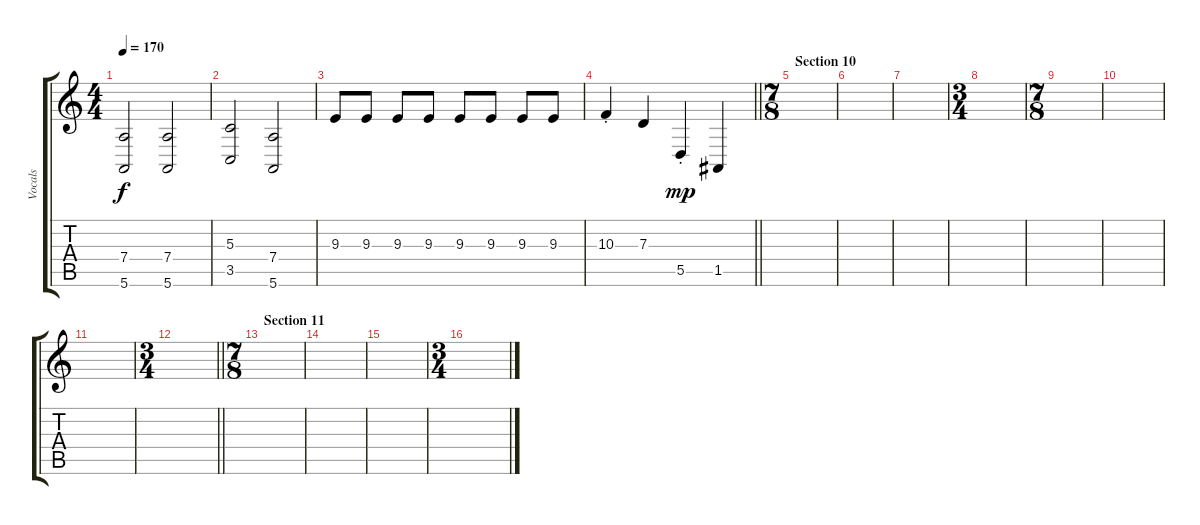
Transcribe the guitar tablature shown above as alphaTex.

\track ("Vocals" "Vocals") {instrument lead6voice}
\staff {score tabs}
\tuning (E4 B3 G3 D3 A2 E2) {hide}
\ts (4 4)
\tempo 170
\clef g2
\ks c
(7.4 5.6).2{dy f} (7.4 5.6).2 |
(5.3 3.5).2 (7.4 5.6).2 |
9.3.8 9.3.8 9.3.8 9.3.8 9.3.8 9.3.8 9.3.8 9.3.8 |
\barLineRight lightlight
10.3{st}.4 7.3.4 5.5{st}.4{dy mp} 1.5.4 |
\ts (7 8)
\section ("" "Section 10")
|
|
|
\ts (3 4)
|
\ts (7 8)
|
|
|
\ts (3 4)
\barLineRight lightlight
|
\ts (7 8)
\section ("" "Section 11")
|
|
|
\ts (3 4)
